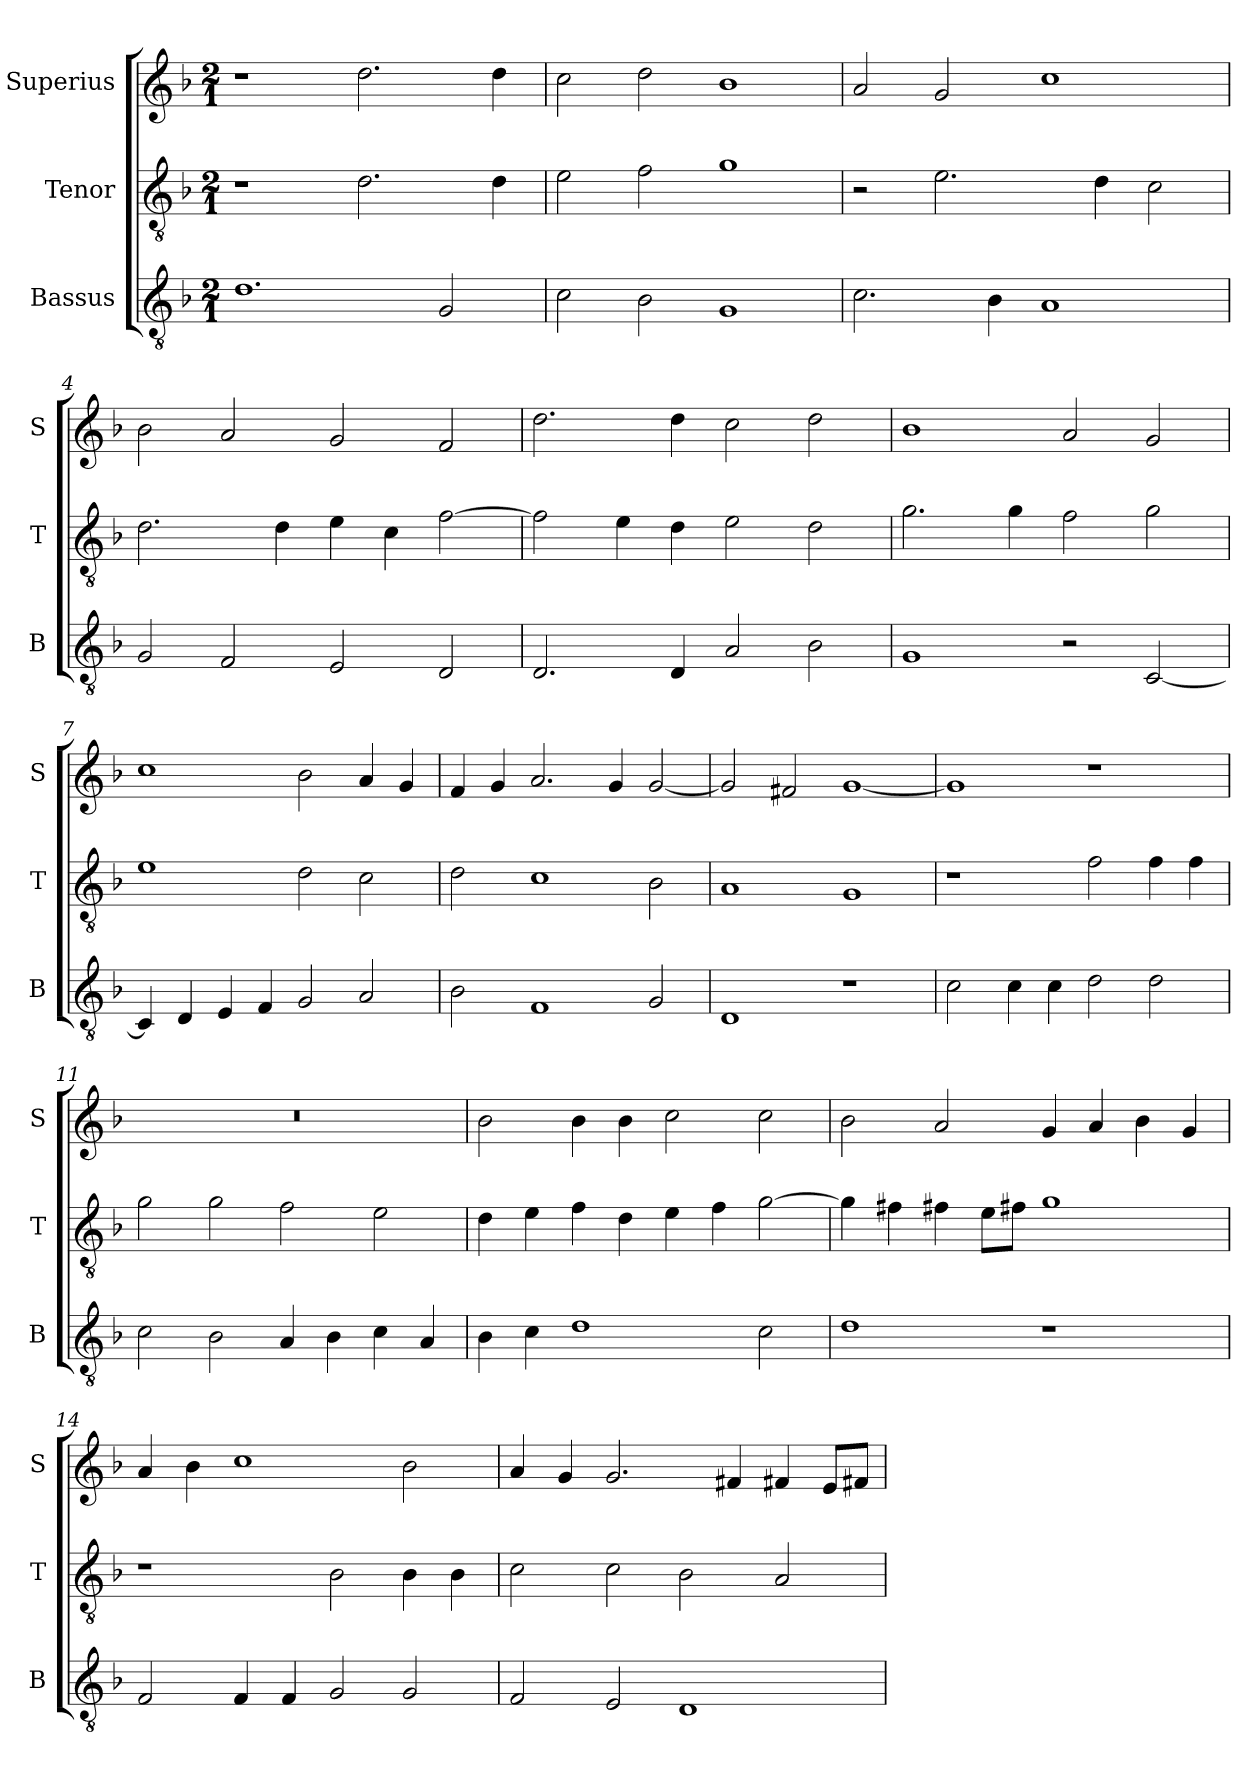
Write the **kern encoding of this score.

**kern	**kern	**kern
*part3	*part2	*part1
*staff3	*staff2	*staff1
*I"Bassus	*I"Tenor	*I"Superius
*I'B	*I'T	*I'S
*clefGv2	*clefGv2	*clefG2
*k[b-]	*k[b-]	*k[b-]
*F:	*F:	*F:
*M2/1	*M2/1	*M2/1
=1	=1	=1
1.d	1r	1r
.	2.d	2.dd
2G	.	.
.	4d	4dd
=2	=2	=2
2c	2e	2cc
2B-	2f	2dd
1G	1g	1b-
=3	=3	=3
2.c	2r	2a
.	2.e	2g
4B-	.	.
1A	.	1cc
.	4d	.
.	2c	.
=4	=4	=4
2G	2.d	2b-
2F	.	2a
.	4d	.
2E	4e	2g
.	4c	.
2D	[2f	2f
=5	=5	=5
2.D	2f]	2.dd
.	4e	.
4D	4d	4dd
2A	2e	2cc
2B-	2d	2dd
=6	=6	=6
1G	2.g	1b-
.	4g	.
2r	2f	2a
[2C	2g	2g
=7	=7	=7
4C]	1e	1cc
4D	.	.
4E	.	.
4F	.	.
2G	2d	2b-
2A	2c	4a
.	.	4g
=8	=8	=8
2B-	2d	4f
.	.	4g
1F	1c	2.a
.	.	4g
2G	2B-	[2g
=9	=9	=9
1D	1A	2g]
.	.	2f#X
1r	1G	[1g
=10	=10	=10
2c	1r	1g]
4c	.	.
4c	.	.
2d	2f	1r
2d	4f	.
.	4f	.
=11	=11	=11
2c	2g	0r
2B-	2g	.
4A	2f	.
4B-	.	.
4c	2e	.
4A	.	.
=12	=12	=12
4B-	4d	2b-
4c	4e	.
1d	4f	4b-
.	4d	4b-
.	4e	2cc
.	4f	.
2c	[2g	2cc
=13	=13	=13
1d	4g]	2b-
.	4f#X	.
.	4f#X	2a
.	8eL	.
.	8f#XJ	.
1r	1g	4g
.	.	4a
.	.	4b-
.	.	4g
=14	=14	=14
2F	1r	4a
.	.	4b-
4F	.	1cc
4F	.	.
2G	2B-	.
2G	4B-	2b-
.	4B-	.
=15	=15	=15
2F	2c	4a
.	.	4g
2E	2c	2.g
1D	2B-	.
.	.	4f#X
.	2A	4f#X
.	.	8eL
.	.	8f#XJ
=	=	=
*-	*-	*-
